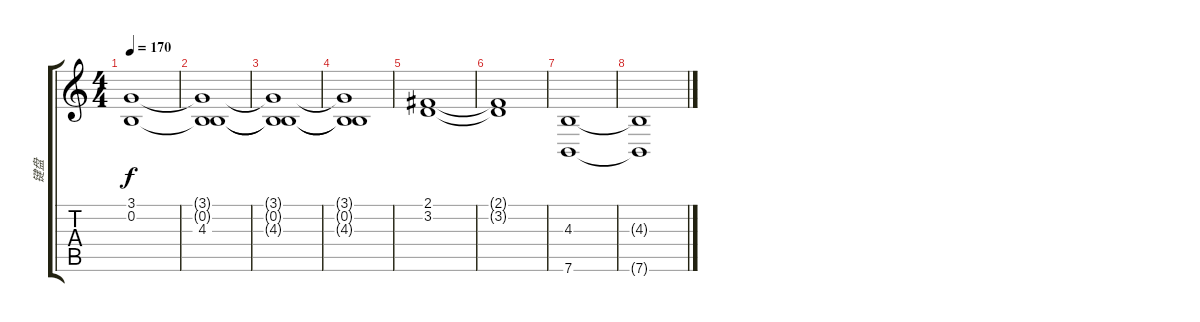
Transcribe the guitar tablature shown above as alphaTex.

\track ("键盘" "键盘") {instrument churchorgan}
\staff {score tabs}
\tuning (E4 B3 G3 D3 A2 E2) {hide}
\ts (4 4)
\tempo 170
\clef g2
\ks c
(3.1 0.2).1{dy f} |
(3.1{t} 0.2{t} 4.3{t}).1 |
(3.1{t} 0.2{t} 4.3{t}).1 |
(3.1{t} 0.2{t} 4.3{t}).1 |
(2.1 3.2).1 |
(2.1{t} 3.2{t}).1 |
(4.3 7.6).1 |
(4.3{t} 7.6{t}).1
